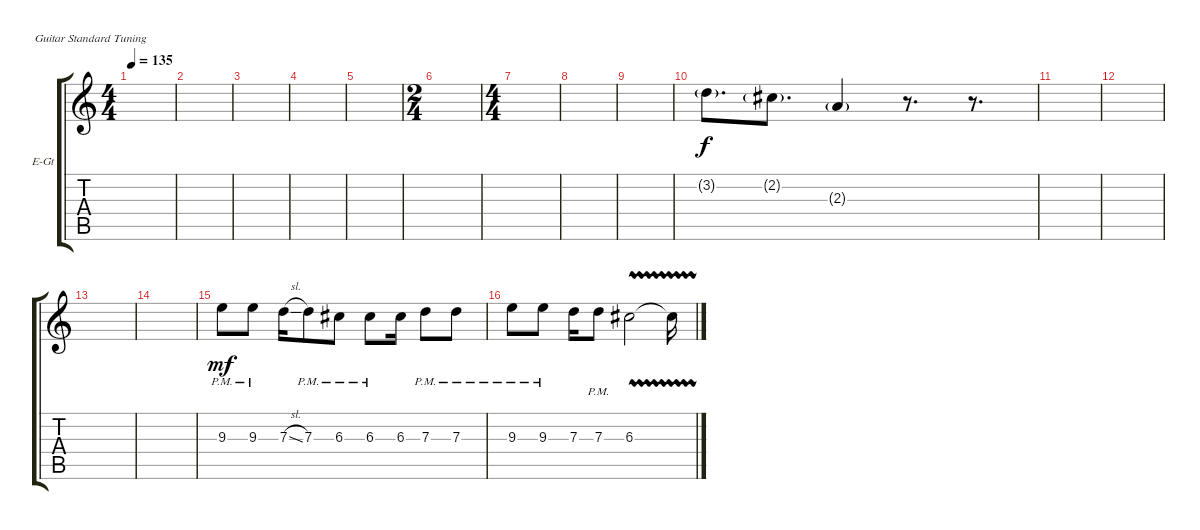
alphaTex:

\defaultSystemsLayout 4
\bracketExtendMode groupsimilarinstruments
\firstSystemTrackNameOrientation horizontal
\otherSystemsTrackNameOrientation horizontal
\track ("Electric Guitar" "E-Gt") {instrument distortionguitar}
\staff {score tabs}
\tuning (E4 B3 G3 D3 A2 E2)
\ts (4 4)
\tempo 135
\clef g2
\ks c
|
|
|
|
|
\ts (2 4)
|
\ts (4 4)
|
|
|
3.2{g}.8{d dy f} 2.2{g}.8{d} 2.3{g}.4 r.8{d} r.8{d} |
|
|
|
|
9.3{pm}.8{dy mf} 9.3{pm}.8 7.3{sl}.16 7.3{pm}.8 6.3{pm}.8 6.3{pm}.8 6.3.16 7.3{pm}.8 7.3{pm}.8 |
9.3{pm}.8 9.3{pm}.8 7.3.16 7.3{pm}.8 6.3{vw}.2 6.3{t}.16
